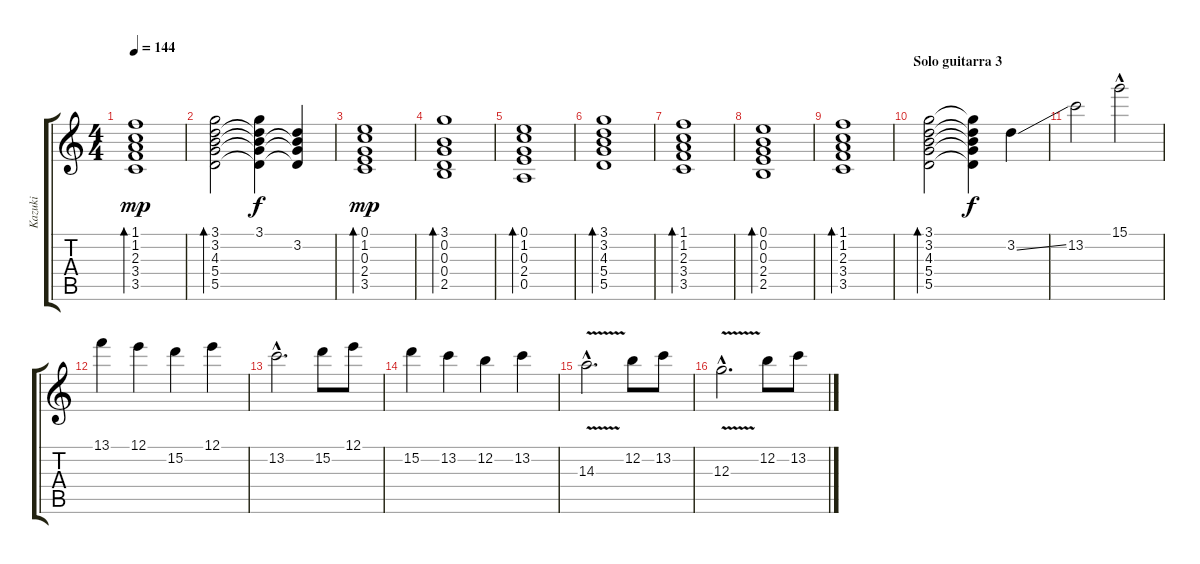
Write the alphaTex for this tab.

\track ("Kazuki" "Kazuki") {instrument electricguitarclean}
\staff {score tabs}
\tuning (E4 B3 G3 D3 A2 E2) {hide}
\ts (4 4)
\tempo 144
\clef g2
\ks c
(1.1 1.2 2.3 3.4 3.5).1{bd 240 dy mp} |
(3.1 3.2 4.3 5.4 5.5).2{bd 240} (3.1 3.2{t} 4.3{t} 5.4{t} 5.5{t}).4{dy f} (3.2 4.3{t} 5.4{t} 5.5{t}).4 |
(0.1 1.2 0.3 2.4 3.5).1{bd 240 dy mp} |
(3.1 0.2 0.3 0.4 2.5).1{bd 240} |
(0.1 1.2 0.3 2.4 0.5).1{bd 240} |
(3.1 3.2 4.3 5.4 5.5).1{bd 240} |
(1.1 1.2 2.3 3.4 3.5).1{bd 240} |
(0.1 0.2 0.3 2.4 2.5).1{bd 240} |
(1.1 1.2 2.3 3.4 3.5).1{bd 240} |
\section ("" "Solo guitarra 3")
(3.1 3.2 4.3 5.4 5.5).2{bd 240} (3.1{t} 3.2{t} 4.3{t} 5.4{t} 5.5{t}).4{dy f} 3.2{ss}.4{instrument overdrivenguitar} |
13.2.2 15.1{hac}.2 |
13.1.4 12.1.4 15.2.4 12.1.4 |
13.2{hac}.2{d} 15.2.8 12.1.8 |
15.2.4 13.2.4 12.2.4 13.2.4 |
14.3{v hac}.2{d} 12.2.8 13.2.8 |
12.3{v hac}.2{d} 12.2.8 13.2.8
